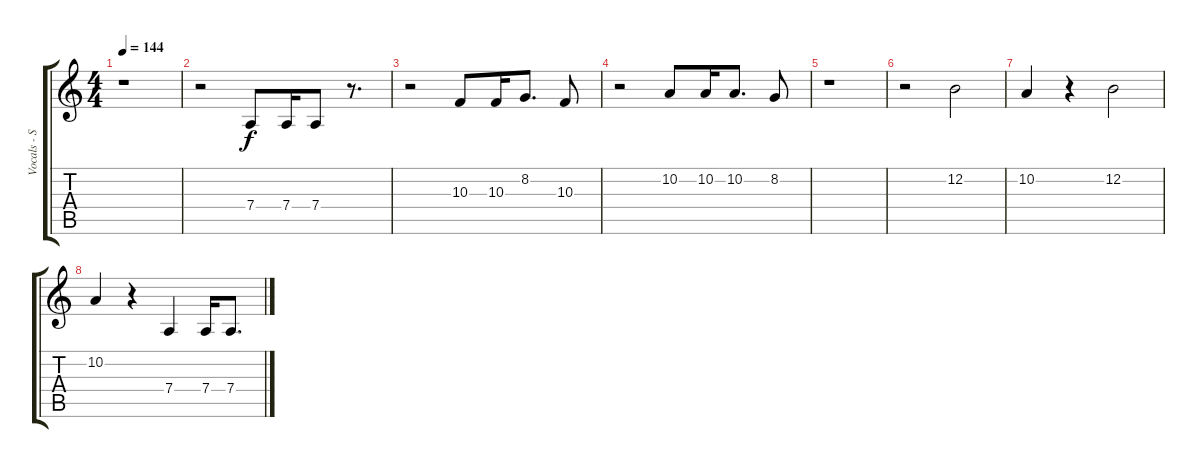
\track ("Vocals - Sean Harris" "Vocals - S") {instrument lead6voice}
\staff {score tabs}
\tuning (E4 B3 G3 D3 A2 E2) {hide}
\ts (4 4)
\tempo 144
\clef g2
\ks c
r.1{dy f} |
r.2 7.4.8 7.4.16 7.4.8 r.8{d} |
r.2 10.3.8 10.3.16 8.2.8{d} 10.3.8 |
r.2 10.2.8 10.2.16 10.2.8{d} 8.2.8 |
r.1 |
r.2 12.2.2 |
10.2.4 r.4 12.2.2 |
10.2.4 r.4 7.4.4 7.4.16 7.4.8{d}
